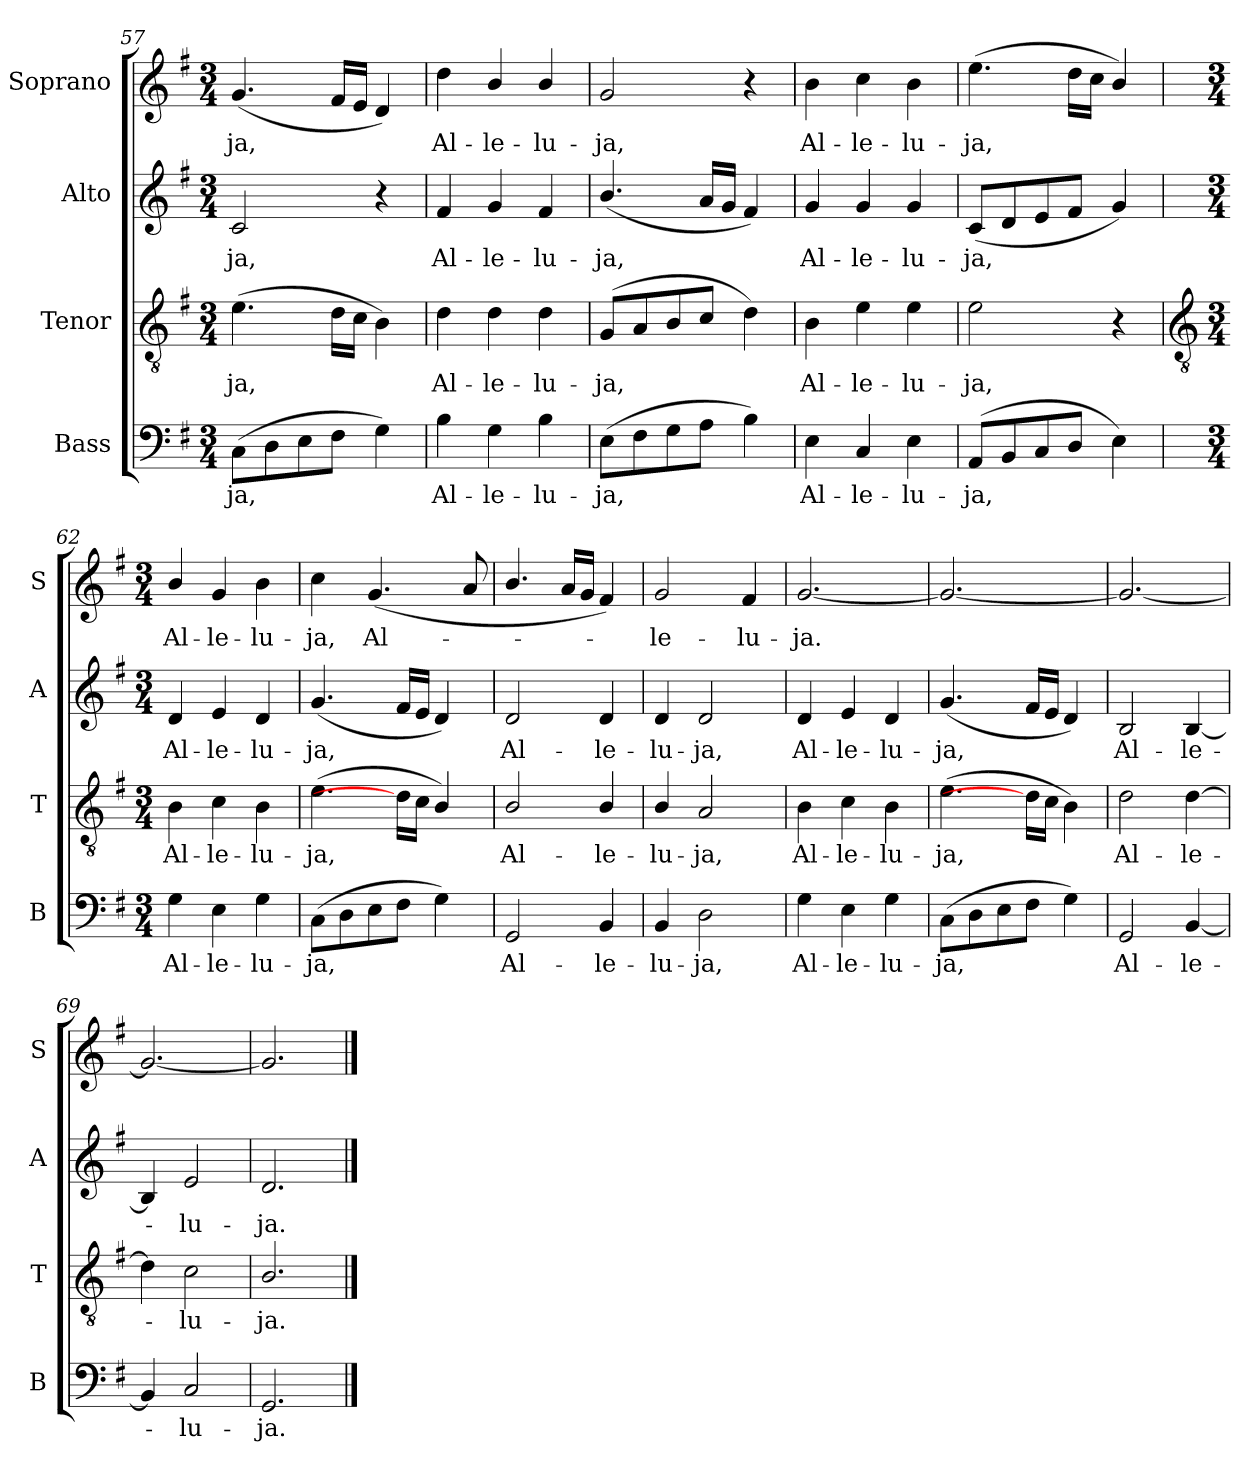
**kern	**text	**kern	**text	**kern	**text	**kern	**text
*part4	*part4	*part3	*part3	*part2	*part2	*part1	*part1
*staff4	*staff4	*staff3	*staff3	*staff2	*staff2	*staff1	*staff1
*I"Bass	*	*I"Tenor	*	*I"Alto	*	*I"Soprano	*
*I'B	*	*I'T	*	*I'A	*	*I'S	*
*clefF4	*	*clefGv2	*	*clefG2	*	*clefG2	*
*k[f#]	*	*k[f#]	*	*k[f#]	*	*k[f#]	*
*G:	*	*G:	*	*G:	*	*G:	*
*M3/4	*	*M3/4	*	*M3/4	*	*M3/4	*
=57	=57	=57	=57	=57	=57	=57	=57
!	!LO:LY:b	!	!LO:LY:b	!	!LO:LY:b	!	!LO:LY:b
(>8CL	-ja,	(>4.e	-ja,	2c	-ja,	(<4.g	-ja,
8D	.	.	.	.	.	.	.
8E	.	.	.	.	.	.	.
8F#J	.	16dLL	.	.	.	16f#LL	.
.	.	16cJJ	.	.	.	16eJJ	.
4G)	.	4B)	.	4r	.	4d)	.
=58	=58	=58	=58	=58	=58	=58	=58
!	!LO:LY:b	!	!LO:LY:b	!	!LO:LY:b	!	!LO:LY:b
4B	Al-	4d	Al-	4f#	Al-	4dd	Al-
!	!LO:LY:b	!	!LO:LY:b	!	!LO:LY:b	!	!LO:LY:b
4G	-le-	4d	-le-	4g	-le-	4b/	-le-
!	!LO:LY:b	!	!LO:LY:b	!	!LO:LY:b	!	!LO:LY:b
4B	-lu-	4d	-lu-	4f#	-lu-	4b/	-lu-
=59	=59	=59	=59	=59	=59	=59	=59
!	!LO:LY:b	!	!LO:LY:b	!	!LO:LY:b	!	!LO:LY:b
(>8EL	-ja,	(<8GL	-ja,	(<4.b/	-ja,	2g	-ja,
8F#	.	8A	.	.	.	.	.
8G	.	8B	.	.	.	.	.
8AJ	.	8cJ	.	16aLL	.	.	.
.	.	.	.	16gJJ	.	.	.
4B)	.	4d)	.	4f#)	.	4r	.
=60	=60	=60	=60	=60	=60	=60	=60
!	!LO:LY:b	!	!LO:LY:b	!	!LO:LY:b	!	!LO:LY:b
4E	Al-	4B	Al-	4g	Al-	4b	Al-
!	!LO:LY:b	!	!LO:LY:b	!	!LO:LY:b	!	!LO:LY:b
4C	-le-	4e	-le-	4g	-le-	4cc	-le-
!	!LO:LY:b	!	!LO:LY:b	!	!LO:LY:b	!	!LO:LY:b
4E	-lu-	4e	-lu-	4g	-lu-	4b	-lu-
=61	=61	=61	=61	=61	=61	=61	=61
!	!LO:LY:b	!	!LO:LY:b	!	!LO:LY:b	!	!LO:LY:b
(<8AAL	-ja,	2e	-ja,	(<8cL	-ja,	(>4.ee	-ja,
8BB	.	.	.	8d	.	.	.
8C	.	.	.	8e	.	.	.
8DJ	.	.	.	8f#J	.	16ddLL	.
.	.	.	.	.	.	16ccJJ	.
4E)	.	4r	.	4g)	.	4b/)	.
!!LO:LB:g=z
=62	=62	=62	=62	=62	=62	=62	=62
*	*	*clefGv2	*	*	*	*	*
*M3/4	*	*M3/4	*	*M3/4	*	*M3/4	*
!	!LO:LY:b	!	!LO:LY:b	!	!LO:LY:b	!	!LO:LY:b
4G	Al-	4B	Al-	4d	Al-	4b/	Al-
!	!LO:LY:b	!	!LO:LY:b	!	!LO:LY:b	!	!LO:LY:b
4E	-le-	4c	-le-	4e	-le-	4g	-le-
!	!LO:LY:b	!	!LO:LY:b	!	!LO:LY:b	!	!LO:LY:b
4G	-lu-	4B	-lu-	4d	-lu-	4b	-lu-
=63	=63	=63	=63	=63	=63	=63	=63
!	!LO:LY:b	!	!LO:LY:b	!	!LO:LY:b	!	!LO:LY:b
(>8CL	-ja,	(>4.e	-ja,	(<4.g	-ja,	4cc	-ja,
8D	.	.	.	.	.	.	.
!	!	!	!	!	!	!	!LO:LY:b
8E	.	.	.	.	.	(<4.g	Al-
8F#J	.	16dLL]	.	16f#LL	.	.	.
.	.	16cJJ	.	16eJJ	.	.	.
4G)	.	4B/)	.	4d)	.	.	.
.	.	.	.	.	.	8a	.
=64	=64	=64	=64	=64	=64	=64	=64
!	!LO:LY:b	!	!LO:LY:b	!	!LO:LY:b	!	!
2GG	Al-	2B/	Al-	2d	Al-	4.b/	.
.	.	.	.	.	.	16aLL	.
.	.	.	.	.	.	16gJJ	.
!	!LO:LY:b	!	!LO:LY:b	!	!LO:LY:b	!	!
4BB	-le-	4B/	-le-	4d	-le-	4f#)	.
=65	=65	=65	=65	=65	=65	=65	=65
!	!LO:LY:b	!	!LO:LY:b	!	!LO:LY:b	!	!LO:LY:b
4BB	-lu-	4B/	-lu-	4d	-lu-	2g	le-
!	!LO:LY:b	!	!LO:LY:b	!	!LO:LY:b	!	!
2D	-ja,	2A	-ja,	2d	-ja,	.	.
!	!	!	!	!	!	!	!LO:LY:b
.	.	.	.	.	.	4f#	-lu-
=66	=66	=66	=66	=66	=66	=66	=66
!	!LO:LY:b	!	!LO:LY:b	!	!LO:LY:b	!	!LO:LY:b
4G	Al-	4B	Al-	4d	Al-	[2.g	-ja.
!	!LO:LY:b	!	!LO:LY:b	!	!LO:LY:b	!	!
4E	-le-	4c	-le-	4e	-le-	.	.
!	!LO:LY:b	!	!LO:LY:b	!	!LO:LY:b	!	!
4G	-lu-	4B	-lu-	4d	-lu-	.	.
=67	=67	=67	=67	=67	=67	=67	=67
!	!LO:LY:b	!	!LO:LY:b	!	!LO:LY:b	!	!
(>8CL	-ja,	(>4.e	-ja,	(<4.g	-ja,	2.g_	.
8D	.	.	.	.	.	.	.
8E	.	.	.	.	.	.	.
8F#J	.	16dLL]	.	16f#LL	.	.	.
.	.	16cJJ	.	16eJJ	.	.	.
4G)	.	4B)	.	4d)	.	.	.
=68	=68	=68	=68	=68	=68	=68	=68
!	!LO:LY:b	!	!LO:LY:b	!	!LO:LY:b	!	!
2GG	Al-	2d	Al-	2B	Al-	2.g_	.
!	!LO:LY:b	!	!LO:LY:b	!	!LO:LY:b	!	!
[4BB	-le-	[4d	-le-	[4B	-le-	.	.
=69	=69	=69	=69	=69	=69	=69	=69
4BB]	.	4d]	.	4B]	.	2.g_	.
!	!LO:LY:b	!	!LO:LY:b	!	!LO:LY:b	!	!
2C	lu-	2c	lu-	2e	lu-	.	.
=70	=70	=70	=70	=70	=70	=70	=70
!	!LO:LY:b	!	!LO:LY:b	!	!LO:LY:b	!	!
2.GG	-ja.	2.B/	-ja.	2.d	-ja.	2.g]	.
==	==	==	==	==	==	==	==
*-	*-	*-	*-	*-	*-	*-	*-
